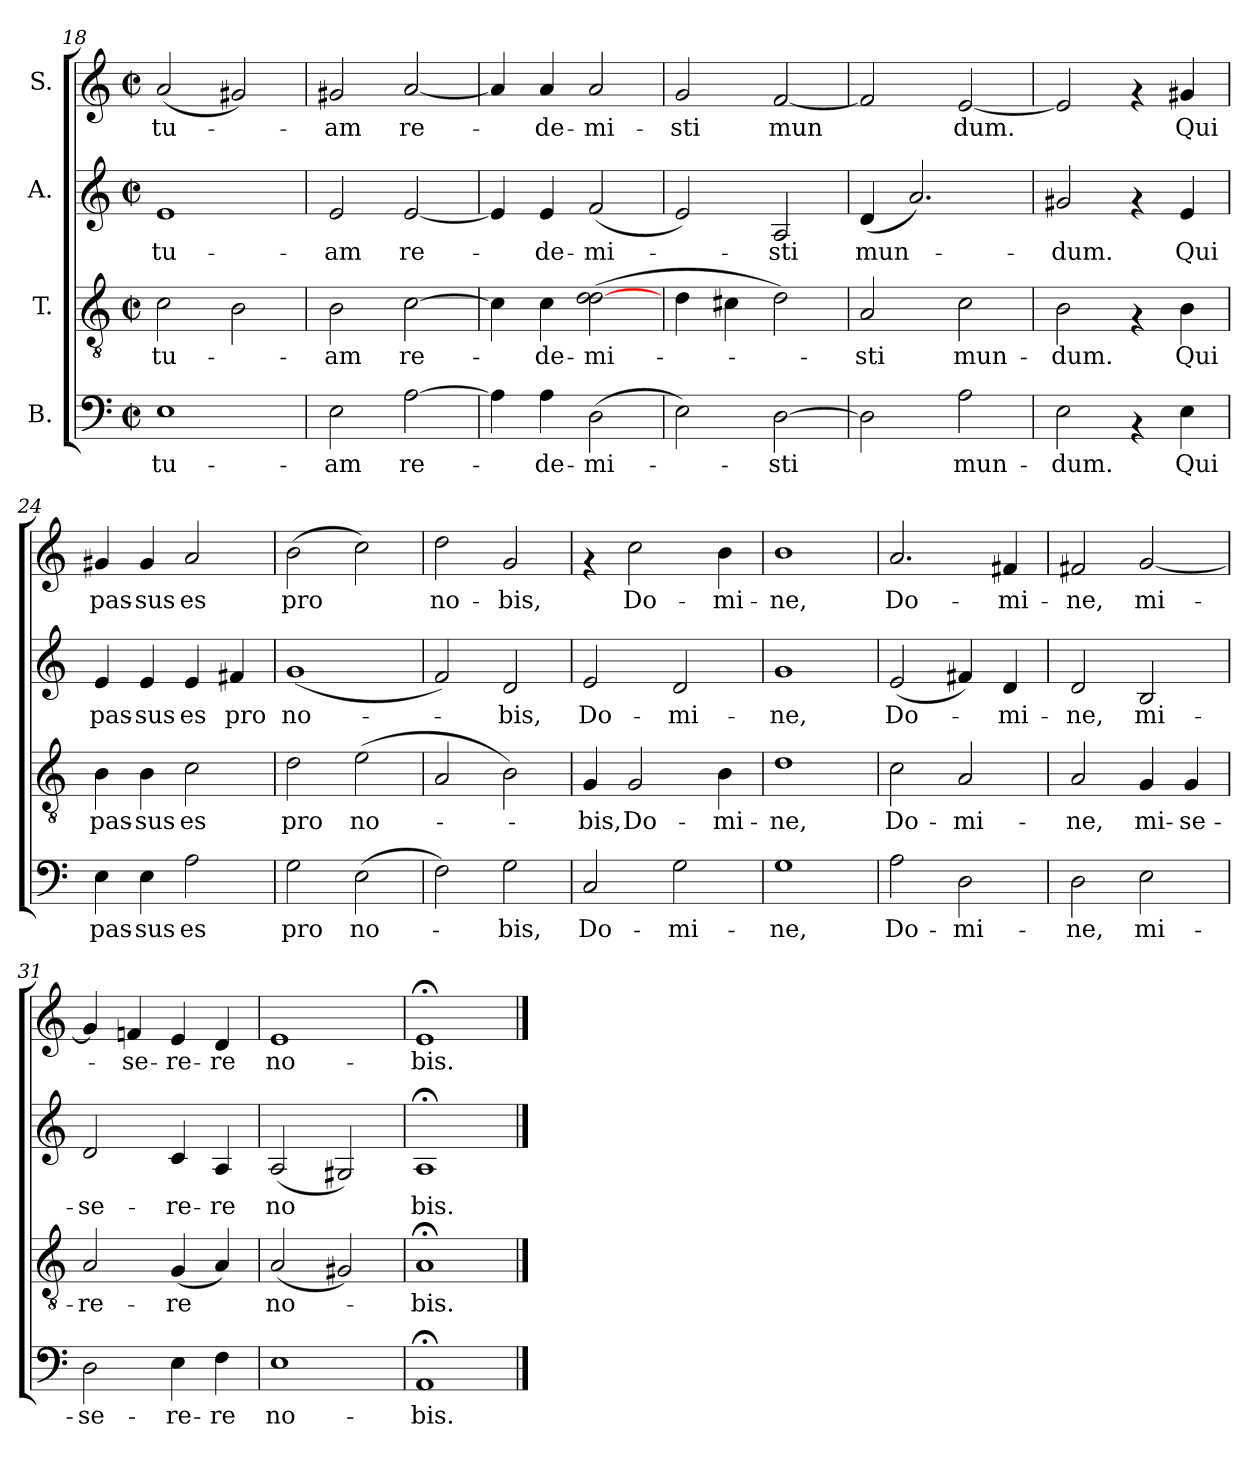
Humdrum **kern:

**kern	**text	**kern	**text	**kern	**text	**kern	**text
*part4	*part4	*part3	*part3	*part2	*part2	*part1	*part1
*staff4	*staff4	*staff3	*staff3	*staff2	*staff2	*staff1	*staff1
*I"B.	*	*I"T.	*	*I"A.	*	*I"S.	*
*clefF4	*	*clefGv2	*	*clefG2	*	*clefG2	*
*k[]	*	*k[]	*	*k[]	*	*k[]	*
*C:	*	*C:	*	*C:	*	*C:	*
*M2/2	*	*M2/2	*	*M2/2	*	*M2/2	*
*met(c|)	*	*met(c|)	*	*met(c|)	*	*met(c|)	*
=18	=18	=18	=18	=18	=18	=18	=18
!	!LO:LY:b	!	!LO:LY:b	!	!LO:LY:b	!	!LO:LY:b
1E	tu-	2c\	tu-	1e	tu-	(>2a/	tu-
.	.	2B\	.	.	.	2g#X/)	.
=19	=19	=19	=19	=19	=19	=19	=19
!	!LO:LY:b	!	!LO:LY:b	!	!LO:LY:b	!	!LO:LY:b
2E\	-am	2B\	-am	2e/	-am	2g#X/	-am
!	!LO:LY:b	!	!LO:LY:b	!	!LO:LY:b	!	!LO:LY:b
[>2A\	re-	[>2c\	re-	[>2e/	re-	[>2a/	re-
=20	=20	=20	=20	=20	=20	=20	=20
4A\]	.	4c\]	.	4e/]	.	4a/]	.
!	!LO:LY:b	!	!LO:LY:b	!	!LO:LY:b	!	!LO:LY:b
4A\	-de-	4c\	-de-	4e/	-de-	4a/	-de-
!	!LO:LY:b	!	!LO:LY:b	!	!LO:LY:b	!	!LO:LY:b
(>2D\	-mi-	(>2d\ [>2d\	-mi-	(>2f/	-mi-	2a/	-mi-
=21	=21	=21	=21	=21	=21	=21	=21
!	!	!	!	!	!	!	!LO:LY:b
2E\)	.	4d\	.	2e/)	.	2g/	-sti
.	.	4c#X\	.	.	.	.	.
!	!LO:LY:b	!	!	!	!LO:LY:b	!	!LO:LY:b
[<2D\	-sti	2d\)	.	2A/	-sti	[<2f/	mun
!!LO:LB:g=z
=22	=22	=22	=22	=22	=22	=22	=22
!	!	!	!LO:LY:b	!	!LO:LY:b	!	!
2D\]	.	2A/	-sti	(>4d/	mun-	2f/]	.
.	.	.	.	2.a/)	.	.	.
!	!LO:LY:b	!	!LO:LY:b	!	!	!	!LO:LY:b
2A\	mun-	2c\	mun-	.	.	[>2e/	dum.
=23	=23	=23	=23	=23	=23	=23	=23
!	!LO:LY:b	!	!LO:LY:b	!	!LO:LY:b	!	!
2E\	-dum.	2B\	-dum.	2g#X/	-dum.	2e/]	.
4rAA	.	4rF	.	4rf	.	4rf	.
!	!LO:LY:b	!	!LO:LY:b	!	!LO:LY:b	!	!LO:LY:b
4E\	Qui	4B\	Qui	4e/	Qui	4g#X/	Qui
=24	=24	=24	=24	=24	=24	=24	=24
!	!LO:LY:b	!	!LO:LY:b	!	!LO:LY:b	!	!LO:LY:b
4E\	pas-	4B\	pas-	4e/	pas-	4g#X/	pas-
!	!LO:LY:b	!	!LO:LY:b	!	!LO:LY:b	!	!LO:LY:b
4E\	-sus	4B\	-sus	4e/	-sus	4g#/	-sus
!	!LO:LY:b	!	!LO:LY:b	!	!LO:LY:b	!	!LO:LY:b
2A\	es	2c\	es	4e/	es	2a/	es
!	!	!	!	!	!LO:LY:b	!	!
.	.	.	.	4f#X/	pro	.	.
=25	=25	=25	=25	=25	=25	=25	=25
!	!LO:LY:b	!	!LO:LY:b	!	!LO:LY:b	!	!LO:LY:b
2G\	pro	2d\	pro	(>1g	no-	(>2b\	pro
!	!LO:LY:b	!	!LO:LY:b	!	!	!	!
(>2E\	no-	(>2e\	no-	.	.	2cc\)	.
=26	=26	=26	=26	=26	=26	=26	=26
!	!	!	!	!	!	!	!LO:LY:b
2F\)	.	2A/	.	2f/)	.	2dd\	no-
!	!LO:LY:b	!	!	!	!LO:LY:b	!	!LO:LY:b
2G\	-bis,	2B\)	.	2d/	-bis,	2g/	-bis,
=27	=27	=27	=27	=27	=27	=27	=27
!	!LO:LY:b	!	!LO:LY:b	!	!LO:LY:b	!	!
2C/	Do-	4G/	-bis,	2e/	Do-	4rf	.
!	!	!	!LO:LY:b	!	!	!	!LO:LY:b
.	.	2G/	Do-	.	.	2cc\	Do-
!	!LO:LY:b	!	!	!	!LO:LY:b	!	!
2G\	-mi-	.	.	2d/	-mi-	.	.
!	!	!	!LO:LY:b	!	!	!	!LO:LY:b
.	.	4B\	-mi-	.	.	4b\	-mi-
=28	=28	=28	=28	=28	=28	=28	=28
!	!LO:LY:b	!	!LO:LY:b	!	!LO:LY:b	!	!LO:LY:b
1G	-ne,	1d	-ne,	1g	-ne,	1b	-ne,
!!LO:PB:g=z
=29	=29	=29	=29	=29	=29	=29	=29
!	!LO:LY:b	!	!LO:LY:b	!	!LO:LY:b	!	!LO:LY:b
2A\	Do-	2c\	Do-	(>2e/	Do-	2.a/	Do-
!	!LO:LY:b	!	!LO:LY:b	!	!	!	!
2D\	-mi-	2A/	-mi-	4f#X/)	.	.	.
!	!	!	!	!	!LO:LY:b	!	!LO:LY:b
.	.	.	.	4d/	-mi-	4f#X/	-mi-
=30	=30	=30	=30	=30	=30	=30	=30
!	!LO:LY:b	!	!LO:LY:b	!	!LO:LY:b	!	!LO:LY:b
2D\	-ne,	2A/	-ne,	2d/	-ne,	2f#X/	-ne,
!	!LO:LY:b	!	!LO:LY:b	!	!LO:LY:b	!	!LO:LY:b
2E\	mi-	4G/	mi-	2B/	mi-	[>2g/	mi-
!	!	!	!LO:LY:b	!	!	!	!
.	.	4G/	-se-	.	.	.	.
=31	=31	=31	=31	=31	=31	=31	=31
!	!LO:LY:b	!	!LO:LY:b	!	!LO:LY:b	!	!
2D\	-se-	2A/	-re-	2d/	-se-	4g/]	.
!	!	!	!	!	!	!	!LO:LY:b
.	.	.	.	.	.	4fn/	-se-
!	!LO:LY:b	!	!LO:LY:b	!	!LO:LY:b	!	!LO:LY:b
4E\	-re-	(<4G/	-re	4c/	-re-	4e/	-re-
!	!LO:LY:b	!	!	!	!LO:LY:b	!	!LO:LY:b
4F\	-re	4A/)	.	4A/	-re	4d/	-re
=32	=32	=32	=32	=32	=32	=32	=32
!	!LO:LY:b	!	!LO:LY:b	!	!LO:LY:b	!	!LO:LY:b
1E	no-	(>2A/	no-	(>2A/	no	1e	no-
.	.	2G#X/)	.	2G#X/)	.	.	.
=33	=33	=33	=33	=33	=33	=33	=33
!	!LO:LY:b	!	!LO:LY:b	!	!LO:LY:b	!	!LO:LY:b
1AA;<	-bis.	1A;<	-bis.	1A;<	bis.	1e;<	-bis.
==	==	==	==	==	==	==	==
*-	*-	*-	*-	*-	*-	*-	*-
